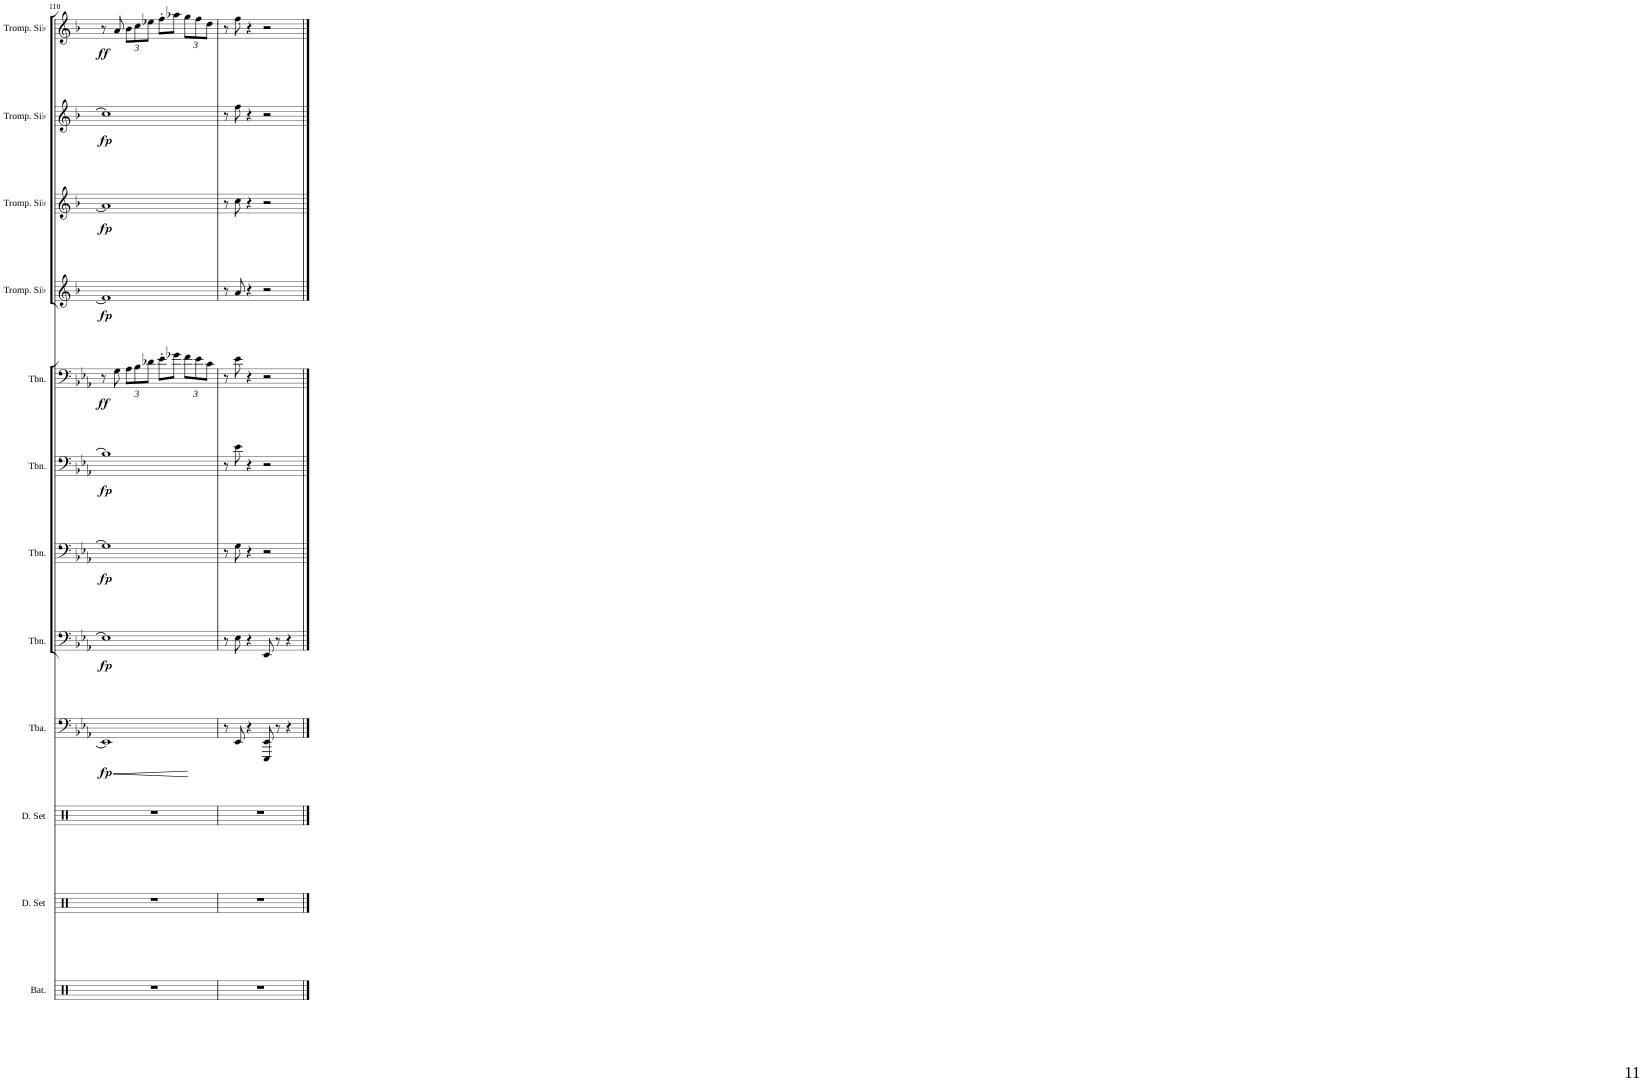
**kern	**kern	**kern	**kern	**dynam	**kern	**dynam	**kern	**dynam	**kern	**dynam	**kern	**dynam	**kern	**dynam	**kern	**dynam	**kern	**dynam	**kern	**dynam
*part12	*part11	*part10	*part9	*part9	*part8	*part8	*part7	*part7	*part6	*part6	*part5	*part5	*part4	*part4	*part3	*part3	*part2	*part2	*part1	*part1
*staff12	*staff11	*staff10	*staff9	*staff9	*staff8	*staff8	*staff7	*staff7	*staff6	*staff6	*staff5	*staff5	*staff4	*staff4	*staff3	*staff3	*staff2	*staff2	*staff1	*staff1
*I"Batterie	*I"Drumset	*I"Drumset	*I"Tuba	*	*I"Trombone	*	*I"Trombone	*	*I"Trombone	*	*I"Trombone	*	*I"Trompette en Sib	*	*I"Trompette en Sib	*	*I"Trompette en Sib	*	*I"Trompette en Sib	*
*I'Bat.	*I'D. Set	*I'D. Set	*I'Tba.	*	*I'Tbn.	*	*I'Tbn.	*	*I'Tbn.	*	*I'Tbn.	*	*I'Tromp. Sib	*	*I'Tromp. Sib	*	*I'Tromp. Sib	*	*I'Tromp. Sib	*
!!LO:PB:g=z
*clefX	*clefX	*clefX	*clefF4	*	*clefF4	*	*clefF4	*	*clefF4	*	*clefF4	*	*clefG2	*	*clefG2	*	*clefG2	*	*clefG2	*
*	*	*	*	*	*	*	*	*	*	*	*	*	*Trd1c2	*	*Trd1c2	*	*Trd1c2	*	*Trd1c2	*
*k[]	*k[]	*k[]	*k[b-e-a-]	*	*k[b-e-a-]	*	*k[b-e-a-]	*	*k[b-e-a-]	*	*k[b-e-a-]	*	*k[b-]	*	*k[b-]	*	*k[b-]	*	*k[b-]	*
*M4/4	*M4/4	*M4/4	*M4/4	*	*M4/4	*	*M4/4	*	*M4/4	*	*M4/4	*	*M4/4	*	*M4/4	*	*M4/4	*	*M4/4	*
=110	=110	=110	=110	=110	=110	=110	=110	=110	=110	=110	=110	=110	=110	=110	=110	=110	=110	=110	=110	=110
!	!	!	!	!LO:HP:b	!	!	!	!	!	!	!	!	!	!	!	!	!	!	!	!
!	!	!	!	!LO:DY:n=1:b	!	!LO:DY:b	!	!LO:DY:b	!	!LO:DY:b	!	!LO:DY:b	!	!LO:DY:b	!	!LO:DY:b	!	!LO:DY:b	!	!LO:DY:b
1r	1r	1r	1EE-]	< fp	1E-]	fp	1G]	fp	1B-]	fp	8r	ff	1f]	fp	1a]	fp	1cc]	fp	8r	ff
.	.	.	.	.	.	.	.	.	.	.	8G\	.	.	.	.	.	.	.	8a/	.
*	*	*	*	*	*	*	*	*	*	*	*Xbrackettup	*	*	*	*	*	*	*	*Xbrackettup	*
.	.	.	.	.	.	.	.	.	.	.	12A-\L	.	.	.	.	.	.	.	12b-\L	.
.	.	.	.	.	.	.	.	.	.	.	12B-\	.	.	.	.	.	.	.	12cc\	.
.	.	.	.	.	.	.	.	.	.	.	12d-X\J	.	.	.	.	.	.	.	12ee-X\J	.
.	.	.	.	.	.	.	.	.	.	.	8e-'\L	.	.	.	.	.	.	.	8ff'\L	.
.	.	.	.	.	.	.	.	.	.	.	8g-X\J	.	.	.	.	.	.	.	8aa-X\J	.
.	.	.	.	.	.	.	.	.	.	.	12f\L	.	.	.	.	.	.	.	12gg\L	.
.	.	.	.	.	.	.	.	.	.	.	12e-\	.	.	.	.	.	.	.	12ff\	.
.	.	.	.	.	.	.	.	.	.	.	12c\J	.	.	.	.	.	.	.	12dd\J	.
.	.	.	.	[	.	.	.	.	.	.	.	.	.	.	.	.	.	.	.	.
=111	=111	=111	=111	=111	=111	=111	=111	=111	=111	=111	=111	=111	=111	=111	=111	=111	=111	=111	=111	=111
1r	1r	1r	8r	.	8r	.	8r	.	8r	.	8r	.	8r	.	8r	.	8r	.	8r	.
.	.	.	8EE-/	.	8E-\	.	8G\	.	8e-\	.	8e-\	.	8a/	.	8cc\	.	8ff\	.	8ff\	.
.	.	.	4r	.	4r	.	4r	.	4r	.	4r	.	4r	.	4r	.	4r	.	4r	.
.	.	.	8EEE-/ 8EE-/	.	8EE-/	.	2r	.	2r	.	2r	.	2r	.	2r	.	2r	.	2r	.
.	.	.	8r	.	8r	.	.	.	.	.	.	.	.	.	.	.	.	.	.	.
.	.	.	4r	.	4r	.	.	.	.	.	.	.	.	.	.	.	.	.	.	.
==	==	==	==	==	==	==	==	==	==	==	==	==	==	==	==	==	==	==	==	==
*-	*-	*-	*-	*-	*-	*-	*-	*-	*-	*-	*-	*-	*-	*-	*-	*-	*-	*-	*-	*-
